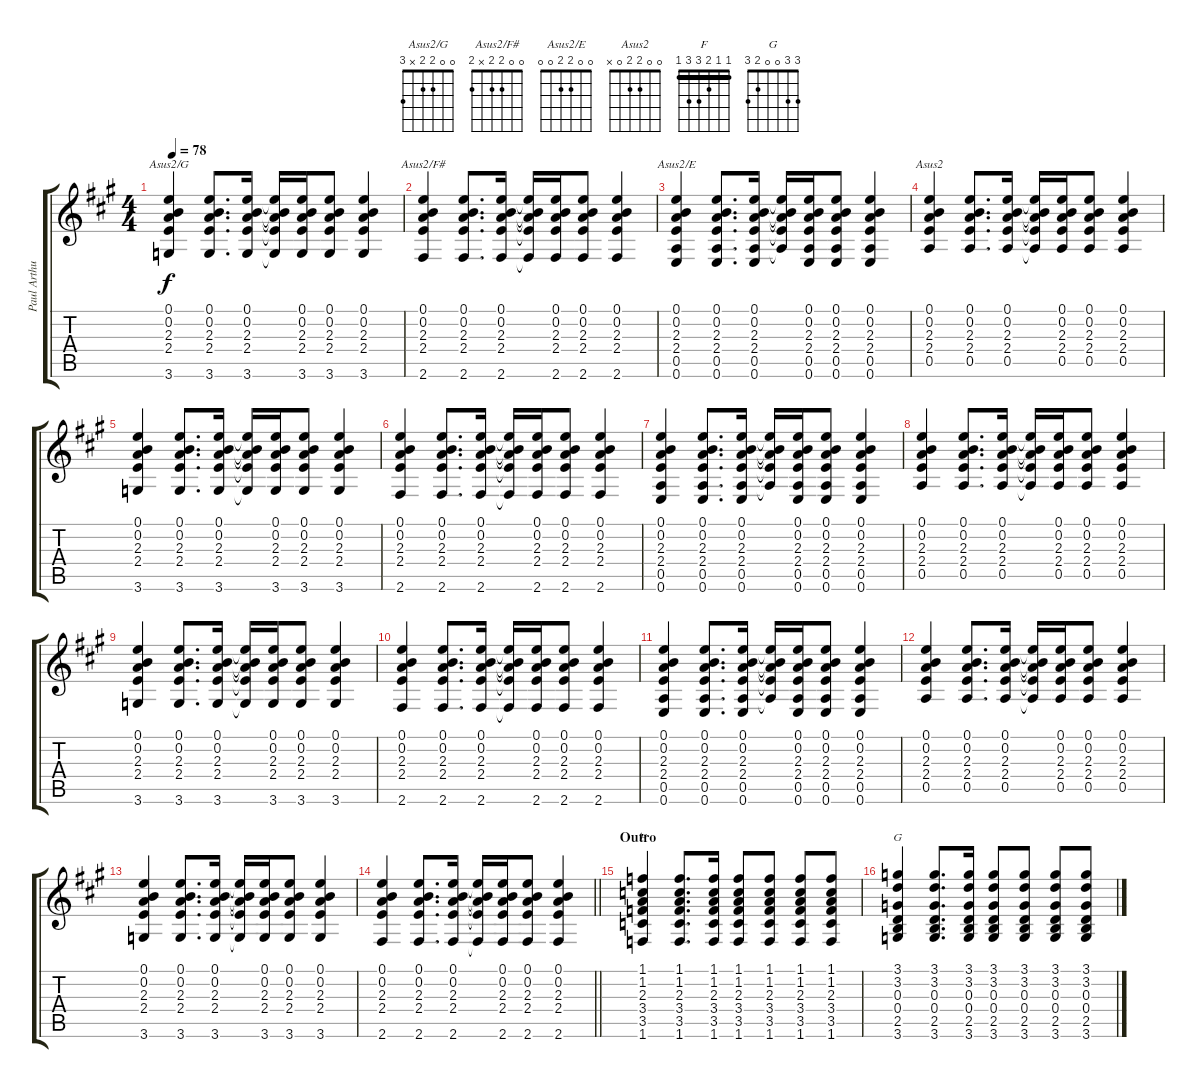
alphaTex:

\track ("Paul Arthurs (Guitar 1)" "Paul Arthu") {instrument acousticguitarsteel}
\staff {score tabs}
\tuning (E4 B3 G3 D3 A2 E2) {hide}
\chord ("Asus2/G" 0 0 2 2 x 3)
\chord ("Asus2/F#" 0 0 2 2 x 2)
\chord ("Asus2/E" 0 0 2 2 0 0)
\chord ("Asus2" 0 0 2 2 0 x)
\chord ("F" 1 1 2 3 3 1) {barre 1}
\chord ("G" 3 3 0 0 2 3)
\ts (4 4)
\tempo 78
\clef g2
\ks a
(0.1 0.2 2.3 2.4 3.6).4{ch "Asus2/G" dy f} (0.1 0.2 2.3 2.4 3.6).8{d} (0.1 0.2 2.3 2.4 3.6).16 (0.1{t} 0.2{t} 2.3{t} 2.4{t} 3.6{t}).16 (0.1 0.2 2.3 2.4 3.6).16 (0.1 0.2 2.3 2.4 3.6).8 (0.1 0.2 2.3 2.4 3.6).4 |
(0.1 0.2 2.3 2.4 2.6).4{ch "Asus2/F#"} (0.1 0.2 2.3 2.4 2.6).8{d} (0.1 0.2 2.3 2.4 2.6).16 (0.1{t} 0.2{t} 2.3{t} 2.4{t} 2.6{t}).16 (0.1 0.2 2.3 2.4 2.6).16 (0.1 0.2 2.3 2.4 2.6).8 (0.1 0.2 2.3 2.4 2.6).4 |
(0.1 0.2 2.3 2.4 0.5 0.6).4{ch "Asus2/E"} (0.1 0.2 2.3 2.4 0.5 0.6).8{d} (0.1 0.2 2.3 2.4 0.5 0.6).16 (0.1{t} 0.2{t} 2.3{t} 2.4{t} 0.5{t}).16 (0.1 0.2 2.3 2.4 0.5 0.6).16 (0.1 0.2 2.3 2.4 0.5 0.6).8 (0.1 0.2 2.3 2.4 0.5 0.6).4 |
(0.1 0.2 2.3 2.4 0.5).4{ch "Asus2"} (0.1 0.2 2.3 2.4 0.5).8{d} (0.1 0.2 2.3 2.4 0.5).16 (0.1{t} 0.2{t} 2.3{t} 2.4{t} 0.5{t}).16 (0.1 0.2 2.3 2.4 0.5).16 (0.1 0.2 2.3 2.4 0.5).8 (0.1 0.2 2.3 2.4 0.5).4 |
(0.1 0.2 2.3 2.4 3.6).4 (0.1 0.2 2.3 2.4 3.6).8{d} (0.1 0.2 2.3 2.4 3.6).16 (0.1{t} 0.2{t} 2.3{t} 2.4{t} 3.6{t}).16 (0.1 0.2 2.3 2.4 3.6).16 (0.1 0.2 2.3 2.4 3.6).8 (0.1 0.2 2.3 2.4 3.6).4 |
(0.1 0.2 2.3 2.4 2.6).4 (0.1 0.2 2.3 2.4 2.6).8{d} (0.1 0.2 2.3 2.4 2.6).16 (0.1{t} 0.2{t} 2.3{t} 2.4{t} 2.6{t}).16 (0.1 0.2 2.3 2.4 2.6).16 (0.1 0.2 2.3 2.4 2.6).8 (0.1 0.2 2.3 2.4 2.6).4 |
(0.1 0.2 2.3 2.4 0.5 0.6).4 (0.1 0.2 2.3 2.4 0.5 0.6).8{d} (0.1 0.2 2.3 2.4 0.5 0.6).16 (0.1{t} 0.2{t} 2.3{t} 2.4{t} 0.5{t}).16 (0.1 0.2 2.3 2.4 0.5 0.6).16 (0.1 0.2 2.3 2.4 0.5 0.6).8 (0.1 0.2 2.3 2.4 0.5 0.6).4 |
(0.1 0.2 2.3 2.4 0.5).4 (0.1 0.2 2.3 2.4 0.5).8{d} (0.1 0.2 2.3 2.4 0.5).16 (0.1{t} 0.2{t} 2.3{t} 2.4{t} 0.5{t}).16 (0.1 0.2 2.3 2.4 0.5).16 (0.1 0.2 2.3 2.4 0.5).8 (0.1 0.2 2.3 2.4 0.5).4 |
(0.1 0.2 2.3 2.4 3.6).4 (0.1 0.2 2.3 2.4 3.6).8{d} (0.1 0.2 2.3 2.4 3.6).16 (0.1{t} 0.2{t} 2.3{t} 2.4{t} 3.6{t}).16 (0.1 0.2 2.3 2.4 3.6).16 (0.1 0.2 2.3 2.4 3.6).8 (0.1 0.2 2.3 2.4 3.6).4 |
(0.1 0.2 2.3 2.4 2.6).4 (0.1 0.2 2.3 2.4 2.6).8{d} (0.1 0.2 2.3 2.4 2.6).16 (0.1{t} 0.2{t} 2.3{t} 2.4{t} 2.6{t}).16 (0.1 0.2 2.3 2.4 2.6).16 (0.1 0.2 2.3 2.4 2.6).8 (0.1 0.2 2.3 2.4 2.6).4 |
(0.1 0.2 2.3 2.4 0.5 0.6).4 (0.1 0.2 2.3 2.4 0.5 0.6).8{d} (0.1 0.2 2.3 2.4 0.5 0.6).16 (0.1{t} 0.2{t} 2.3{t} 2.4{t} 0.5{t}).16 (0.1 0.2 2.3 2.4 0.5 0.6).16 (0.1 0.2 2.3 2.4 0.5 0.6).8 (0.1 0.2 2.3 2.4 0.5 0.6).4 |
(0.1 0.2 2.3 2.4 0.5).4 (0.1 0.2 2.3 2.4 0.5).8{d} (0.1 0.2 2.3 2.4 0.5).16 (0.1{t} 0.2{t} 2.3{t} 2.4{t} 0.5{t}).16 (0.1 0.2 2.3 2.4 0.5).16 (0.1 0.2 2.3 2.4 0.5).8 (0.1 0.2 2.3 2.4 0.5).4 |
(0.1 0.2 2.3 2.4 3.6).4 (0.1 0.2 2.3 2.4 3.6).8{d} (0.1 0.2 2.3 2.4 3.6).16 (0.1{t} 0.2{t} 2.3{t} 2.4{t} 3.6{t}).16 (0.1 0.2 2.3 2.4 3.6).16 (0.1 0.2 2.3 2.4 3.6).8 (0.1 0.2 2.3 2.4 3.6).4 |
\barLineRight lightlight
(0.1 0.2 2.3 2.4 2.6).4 (0.1 0.2 2.3 2.4 2.6).8{d} (0.1 0.2 2.3 2.4 2.6).16 (0.1{t} 0.2{t} 2.3{t} 2.4{t} 2.6{t}).16 (0.1 0.2 2.3 2.4 2.6).16 (0.1 0.2 2.3 2.4 2.6).8 (0.1 0.2 2.3 2.4 2.6).4 |
\section ("" "Outro")
(1.1 1.2 2.3 3.4 3.5 1.6).4{ch "F"} (1.1 1.2 2.3 3.4 3.5 1.6).8{d} (1.1 1.2 2.3 3.4 3.5 1.6).16 (1.1 1.2 2.3 3.4 3.5 1.6).8 (1.1 1.2 2.3 3.4 3.5 1.6).8 (1.1 1.2 2.3 3.4 3.5 1.6).8 (1.1 1.2 2.3 3.4 3.5 1.6).8 |
(3.1 3.2 0.3 0.4 2.5 3.6).4{ch "G"} (3.1 3.2 0.3 0.4 2.5 3.6).8{d} (3.1 3.2 0.3 0.4 2.5 3.6).16 (3.1 3.2 0.3 0.4 2.5 3.6).8 (3.1 3.2 0.3 0.4 2.5 3.6).8 (3.1 3.2 0.3 0.4 2.5 3.6).8 (3.1 3.2 0.3 0.4 2.5 3.6).8
